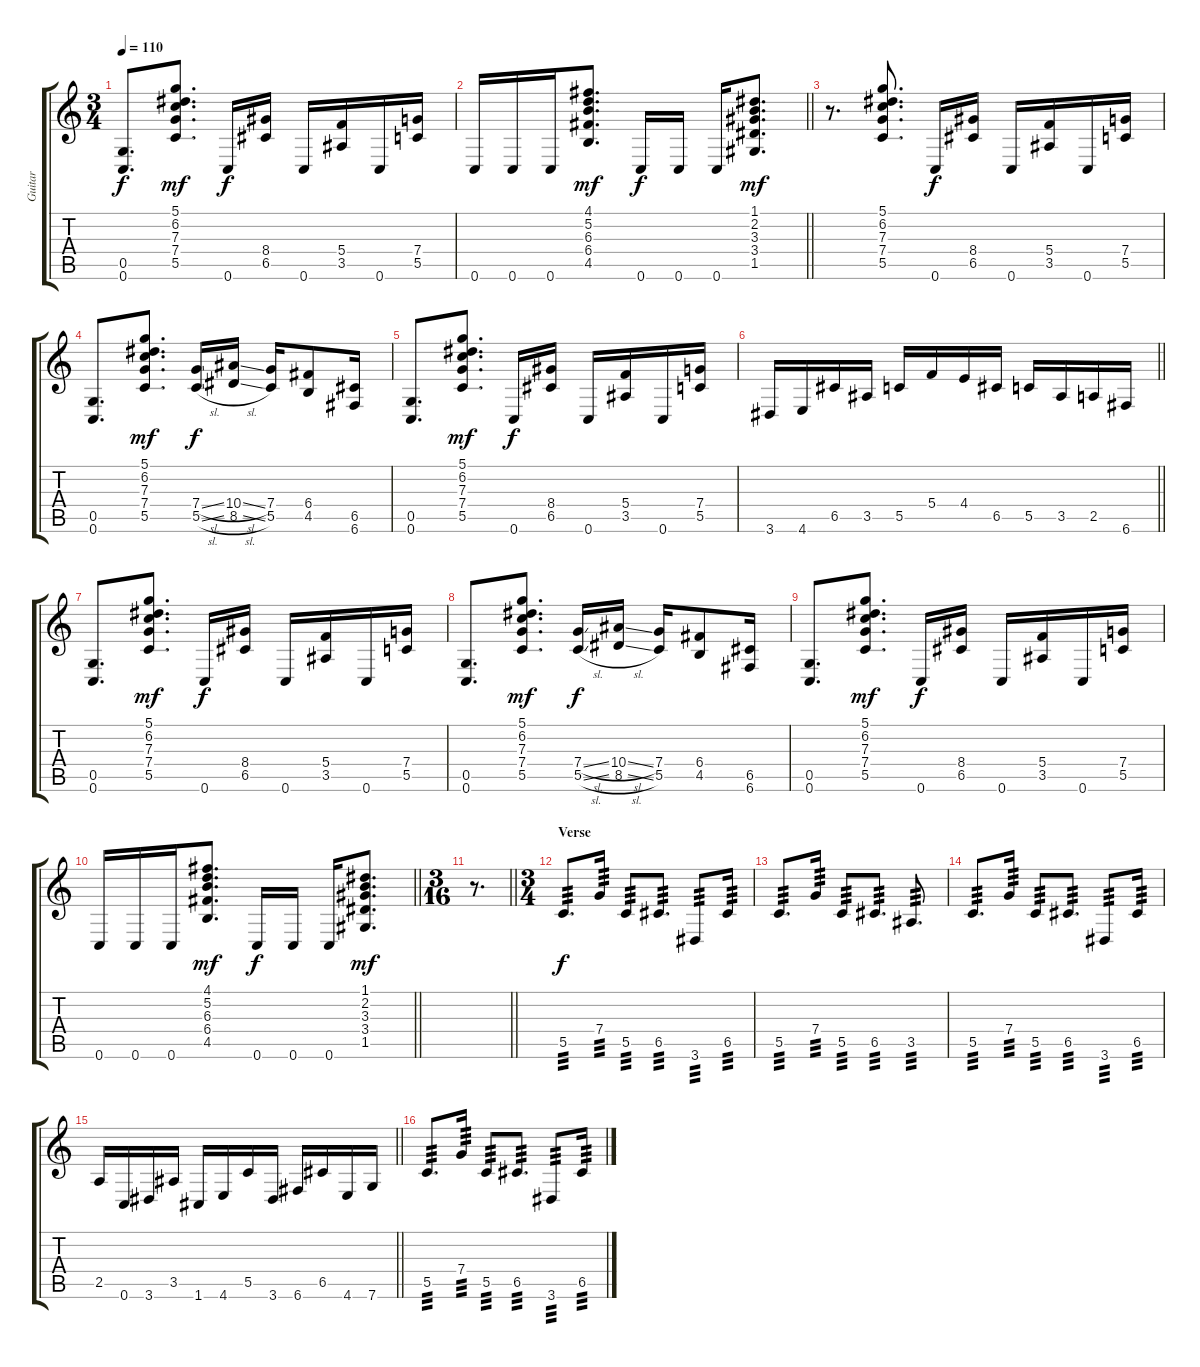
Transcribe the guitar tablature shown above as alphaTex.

\track ("Guitar" "Guitar") {instrument distortionguitar}
\staff {score tabs}
\tuning (D4 A3 F3 C3 G2 C2) {hide}
\ts (3 4)
\tempo 110
\clef g2
\ks c
(0.5 0.6).8{d dy f} (5.1 6.2 7.3 7.4 5.5).8{d dy mf} 0.6.16{dy f} (8.4 6.5).16 0.6.16 (5.4 3.5).16 0.6.16 (7.4 5.5).16 |
\barLineRight lightlight
0.6.16 0.6.16 0.6.16 (4.1 5.2 6.3 6.4 4.5).8{d dy mf} 0.6.16{dy f} 0.6.16 0.6.16 (1.1 2.2 3.3 3.4 1.5).8{d dy mf} |
\section ("" "")
r.8{d} (5.1 6.2 7.3 7.4 5.5).8{d} 0.6.16{dy f} (8.4 6.5).16 0.6.16 (5.4 3.5).16 0.6.16 (7.4 5.5).16 |
(0.5 0.6).8{d} (5.1 6.2 7.3 7.4 5.5).8{d dy mf} (7.4{sl} 5.5{sl}).16{dy f} (10.4{sl} 8.5{sl}).16 (7.4 5.5).16 (6.4 4.5).8 (6.5 6.6).16 |
(0.5 0.6).8{d} (5.1 6.2 7.3 7.4 5.5).8{d dy mf} 0.6.16{dy f} (8.4 6.5).16 0.6.16 (5.4 3.5).16 0.6.16 (7.4 5.5).16 |
\barLineRight lightlight
3.6.16 4.6.16 6.5.16 3.5.16 5.5.16 5.4.16 4.4.16 6.5.16 5.5.16 3.5.16 2.5.16 6.6.16 |
\section ("" "")
(0.5 0.6).8{d} (5.1 6.2 7.3 7.4 5.5).8{d dy mf} 0.6.16{dy f} (8.4 6.5).16 0.6.16 (5.4 3.5).16 0.6.16 (7.4 5.5).16 |
(0.5 0.6).8{d} (5.1 6.2 7.3 7.4 5.5).8{d dy mf} (7.4{sl} 5.5{sl}).16{dy f} (10.4{sl} 8.5{sl}).16 (7.4 5.5).16 (6.4 4.5).8 (6.5 6.6).16 |
(0.5 0.6).8{d} (5.1 6.2 7.3 7.4 5.5).8{d dy mf} 0.6.16{dy f} (8.4 6.5).16 0.6.16 (5.4 3.5).16 0.6.16 (7.4 5.5).16 |
\barLineRight lightlight
0.6.16 0.6.16 0.6.16 (4.1 5.2 6.3 6.4 4.5).8{d dy mf} 0.6.16{dy f} 0.6.16 0.6.16 (1.1 2.2 3.3 3.4 1.5).8{d dy mf} |
\ts (3 16)
\section ("" "")
\barLineRight lightlight
r.8{d} |
\ts (3 4)
\section ("" "Verse")
5.5.8{d tp 3 dy f} 7.4.16{tp 3} 5.5.8{tp 3} 6.5.8{d tp 3} 3.6.8{tp 3} 6.5.16{tp 3} |
5.5.8{d tp 3} 7.4.16{tp 3} 5.5.8{tp 3} 6.5.8{d tp 3} 3.5.8{d tp 3} |
5.5.8{d tp 3} 7.4.16{tp 3} 5.5.8{tp 3} 6.5.8{d tp 3} 3.6.8{tp 3} 6.5.16{tp 3} |
\barLineRight lightlight
2.5.16 0.6.16 3.6.16 3.5.16 1.6.16 4.6.16 5.5.16 3.6.16 6.6.16 6.5.16 4.6.16 7.6.16 |
\section ("" "")
5.5.8{d tp 3} 7.4.16{tp 3} 5.5.8{tp 3} 6.5.8{d tp 3} 3.6.8{tp 3} 6.5.16{tp 3}
